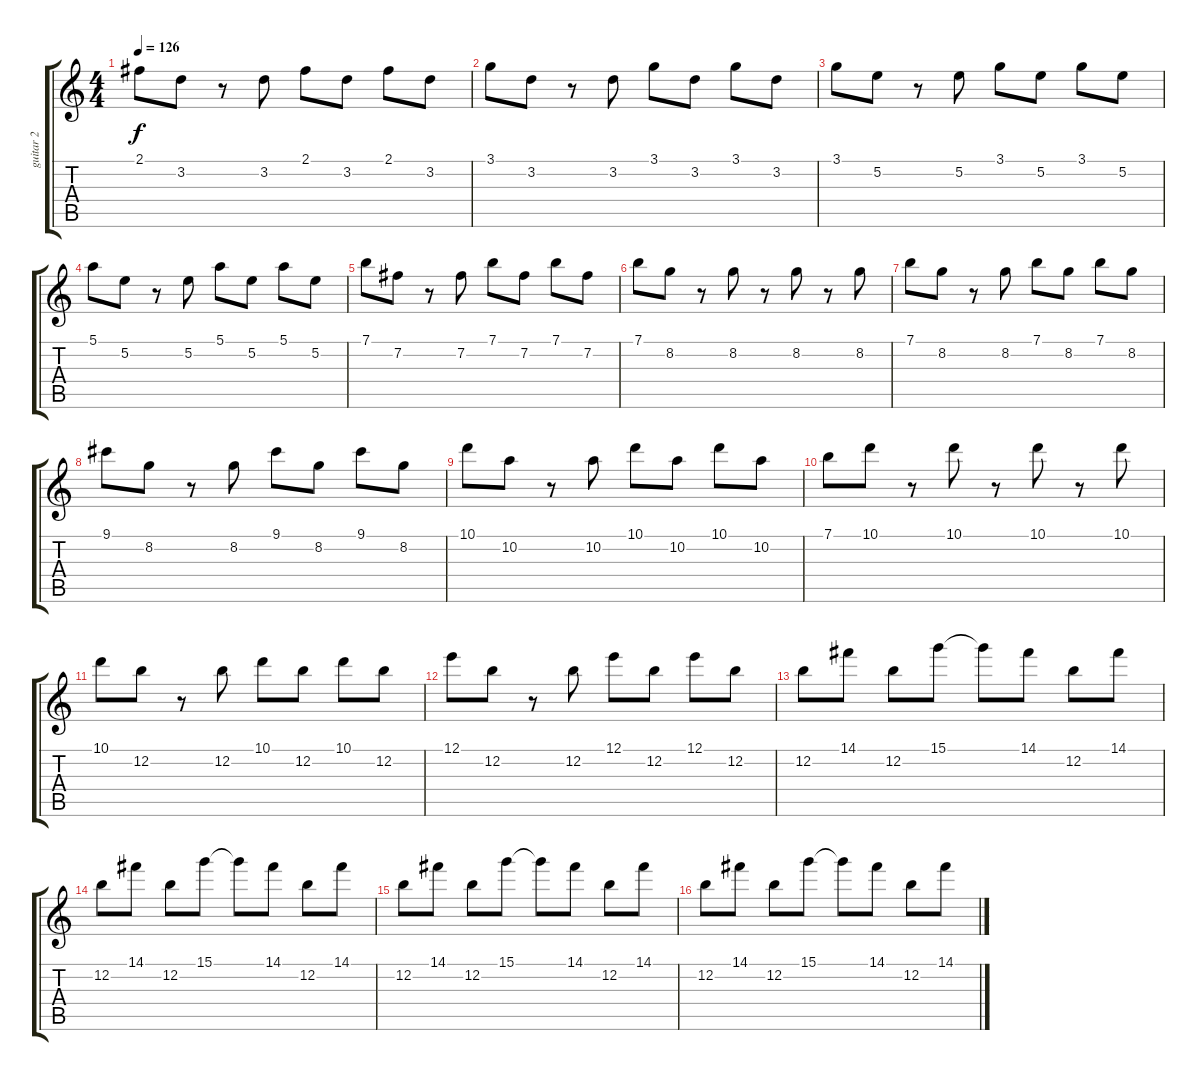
\track ("guitar 2" "guitar 2") {instrument overdrivenguitar}
\staff {score tabs}
\tuning (E4 B3 G3 D3 A2 E2) {hide}
\ts (4 4)
\tempo 126
\clef g2
\ks c
2.1.8{dy f} 3.2.8 r.8 3.2.8 2.1.8 3.2.8 2.1.8 3.2.8 |
3.1.8 3.2.8 r.8 3.2.8 3.1.8 3.2.8 3.1.8 3.2.8 |
3.1.8 5.2.8 r.8 5.2.8 3.1.8 5.2.8 3.1.8 5.2.8 |
5.1.8 5.2.8 r.8 5.2.8 5.1.8 5.2.8 5.1.8 5.2.8 |
7.1.8 7.2.8 r.8 7.2.8 7.1.8 7.2.8 7.1.8 7.2.8 |
7.1.8 8.2.8 r.8 8.2.8 r.8 8.2.8 r.8 8.2.8 |
7.1.8 8.2.8 r.8 8.2.8 7.1.8 8.2.8 7.1.8 8.2.8 |
9.1.8 8.2.8 r.8 8.2.8 9.1.8 8.2.8 9.1.8 8.2.8 |
10.1.8 10.2.8 r.8 10.2.8 10.1.8 10.2.8 10.1.8 10.2.8 |
7.1.8 10.1.8 r.8 10.1.8 r.8 10.1.8 r.8 10.1.8 |
10.1.8 12.2.8 r.8 12.2.8 10.1.8 12.2.8 10.1.8 12.2.8 |
12.1.8 12.2.8 r.8 12.2.8 12.1.8 12.2.8 12.1.8 12.2.8 |
12.2.8 14.1.8 12.2.8 15.1.8 15.1{t}.8 14.1.8 12.2.8 14.1.8 |
12.2.8 14.1.8 12.2.8 15.1.8 15.1{t}.8 14.1.8 12.2.8 14.1.8 |
12.2.8 14.1.8 12.2.8 15.1.8 15.1{t}.8 14.1.8 12.2.8 14.1.8 |
12.2.8 14.1.8 12.2.8 15.1.8 15.1{t}.8 14.1.8 12.2.8 14.1.8
